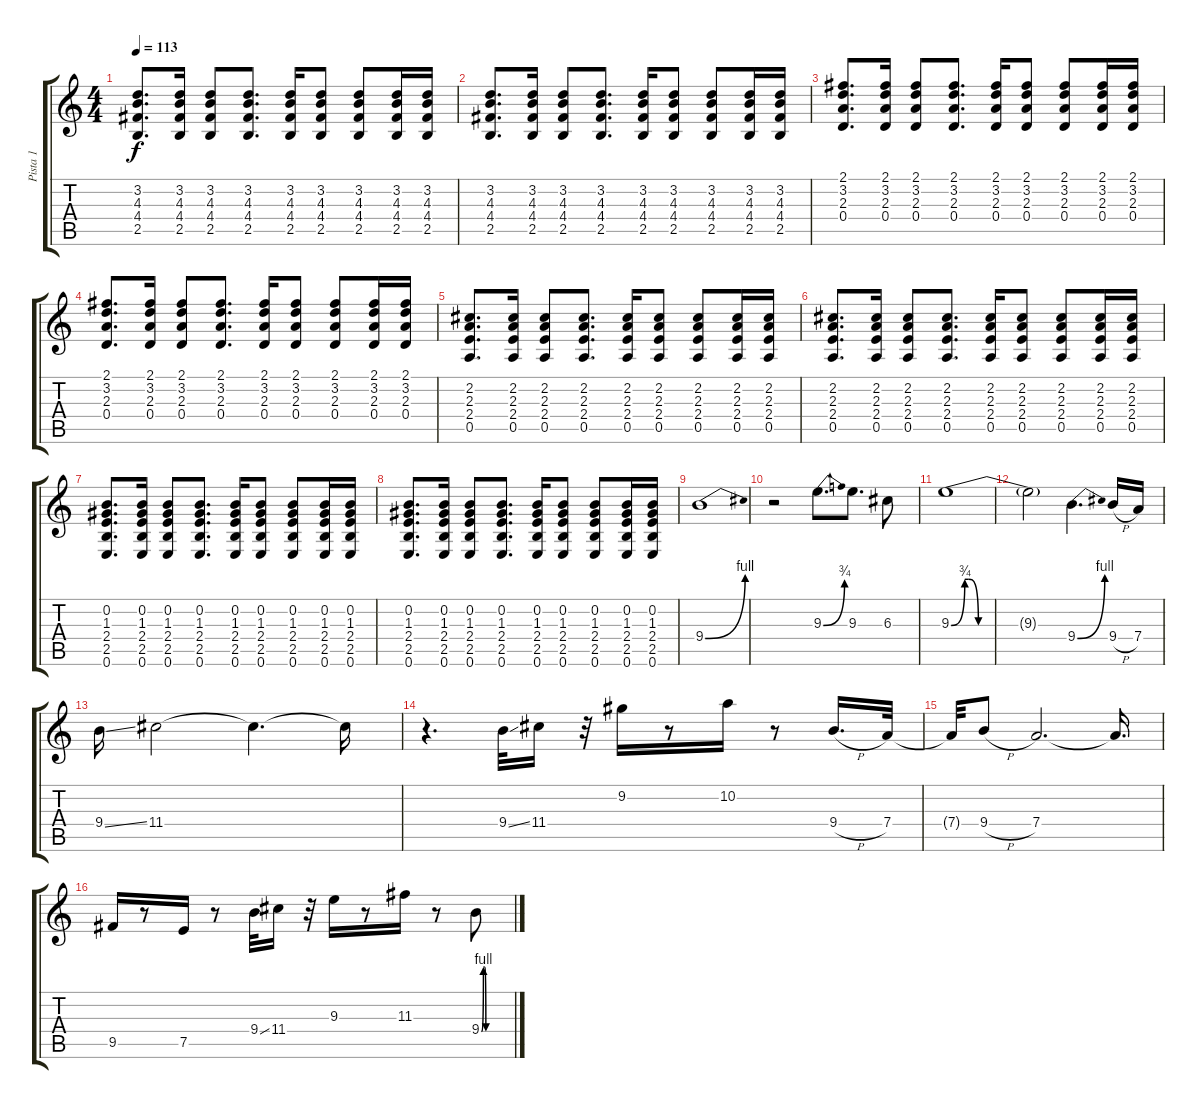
\track ("Pista 1" "Pista 1") {instrument electricguitarclean}
\staff {score tabs}
\tuning (E4 B3 G3 D3 A2 E2) {hide}
\ts (4 4)
\tempo 113
\clef g2
\ks c
(3.2 4.3 4.4 2.5).8{d dy f} (3.2 4.3 4.4 2.5).16 (3.2 4.3 4.4 2.5).8 (3.2 4.3 4.4 2.5).8{d} (3.2 4.3 4.4 2.5).16 (3.2 4.3 4.4 2.5).8 (3.2 4.3 4.4 2.5).8 (3.2 4.3 4.4 2.5).16 (3.2 4.3 4.4 2.5).16 |
(3.2 4.3 4.4 2.5).8{d} (3.2 4.3 4.4 2.5).16 (3.2 4.3 4.4 2.5).8 (3.2 4.3 4.4 2.5).8{d} (3.2 4.3 4.4 2.5).16 (3.2 4.3 4.4 2.5).8 (3.2 4.3 4.4 2.5).8 (3.2 4.3 4.4 2.5).16 (3.2 4.3 4.4 2.5).16 |
(2.1 3.2 2.3 0.4).8{d} (2.1 3.2 2.3 0.4).16 (2.1 3.2 2.3 0.4).8 (2.1 3.2 2.3 0.4).8{d} (2.1 3.2 2.3 0.4).16 (2.1 3.2 2.3 0.4).8 (2.1 3.2 2.3 0.4).8 (2.1 3.2 2.3 0.4).16 (2.1 3.2 2.3 0.4).16 |
(2.1 3.2 2.3 0.4).8{d} (2.1 3.2 2.3 0.4).16 (2.1 3.2 2.3 0.4).8 (2.1 3.2 2.3 0.4).8{d} (2.1 3.2 2.3 0.4).16 (2.1 3.2 2.3 0.4).8 (2.1 3.2 2.3 0.4).8 (2.1 3.2 2.3 0.4).16 (2.1 3.2 2.3 0.4).16 |
(2.2 2.3 2.4 0.5).8{d} (2.2 2.3 2.4 0.5).16 (2.2 2.3 2.4 0.5).8 (2.2 2.3 2.4 0.5).8{d} (2.2 2.3 2.4 0.5).16 (2.2 2.3 2.4 0.5).8 (2.2 2.3 2.4 0.5).8 (2.2 2.3 2.4 0.5).16 (2.2 2.3 2.4 0.5).16 |
(2.2 2.3 2.4 0.5).8{d} (2.2 2.3 2.4 0.5).16 (2.2 2.3 2.4 0.5).8 (2.2 2.3 2.4 0.5).8{d} (2.2 2.3 2.4 0.5).16 (2.2 2.3 2.4 0.5).8 (2.2 2.3 2.4 0.5).8 (2.2 2.3 2.4 0.5).16 (2.2 2.3 2.4 0.5).16 |
(0.2 1.3 2.4 2.5 0.6).8{d} (0.2 1.3 2.4 2.5 0.6).16 (0.2 1.3 2.4 2.5 0.6).8 (0.2 1.3 2.4 2.5 0.6).8{d} (0.2 1.3 2.4 2.5 0.6).16 (0.2 1.3 2.4 2.5 0.6).8 (0.2 1.3 2.4 2.5 0.6).8 (0.2 1.3 2.4 2.5 0.6).16 (0.2 1.3 2.4 2.5 0.6).16 |
(0.2 1.3 2.4 2.5 0.6).8{d} (0.2 1.3 2.4 2.5 0.6).16 (0.2 1.3 2.4 2.5 0.6).8 (0.2 1.3 2.4 2.5 0.6).8{d} (0.2 1.3 2.4 2.5 0.6).16 (0.2 1.3 2.4 2.5 0.6).8 (0.2 1.3 2.4 2.5 0.6).8 (0.2 1.3 2.4 2.5 0.6).16 (0.2 1.3 2.4 2.5 0.6).16 |
9.4{be (bend 0 0 60 4)}.1 |
r.2 9.3{be (bend 0 0 60 3)}.8{d} 9.3.8{d} 6.3.8 |
9.3{be (custom 0 0 7 3 9 3 14 0 17 0 30 0 60 0)}.1 |
9.3{t}.2 9.4{be (bend 0 0 60 4)}.4{d} 9.4{h}.16 7.4.16 |
9.4{ss}.16 11.4.2 11.4{t}.4{d} 11.4{t}.16 |
r.4{d} 9.4{ss}.32 11.4.16 r.32 9.2.16 r.8 10.2.16 r.8 9.4{h}.16{d} 7.4.32 |
7.4{t}.32 9.4{h}.8 7.4.2{d} 7.4{t}.16{d} |
9.5.16 r.8 7.5.16 r.8 9.4{ss}.32 11.4.16 r.32 9.3.16 r.8 11.3.16 r.8 9.4{be (custom 0 0 4 4 6 4 9 0 18 0 30 0 60 0)}.8
